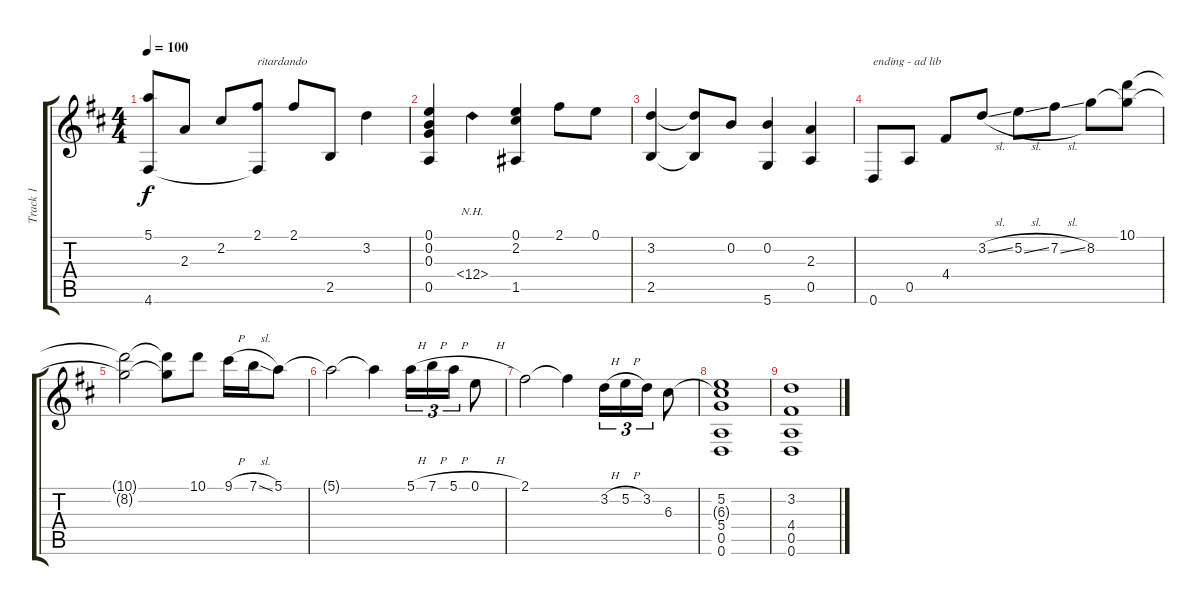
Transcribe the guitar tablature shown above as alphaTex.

\track ("Track 1" "Track 1") {instrument acousticguitarsteel}
\staff {score tabs}
\tuning (E4 B3 G3 D3 A2 D2) {hide}
\ts (4 4)
\tempo 100
\clef g2
\ks d
(5.1{t} 4.6).8{dy f} 2.3.8 2.2.8 (2.1 4.6{t}).8{txt "ritardando"} 2.1.8 2.5.8 3.2.4 |
(0.1 0.2 0.3 0.5).4 12.4{nh}.4 (0.1 2.2 1.5).4 2.1.8 0.1.8 |
(3.2 2.5).4 (3.2{t} 2.5{t}).8 0.2.8 (0.2 5.6).4 (2.3 0.5).4 |
0.6.8{txt "ending - ad lib"} 0.5.8 4.4.8 3.2{sl}.8 5.2{sl}.8 7.2{sl}.8 8.2.8 (10.1 8.2{t}).8 |
(10.1{t} 8.2{t}).2 (10.1{t} 8.2{t}).8 10.1.8 9.1{h}.16 7.1{sl}.16 5.1.8 |
5.1{t}.2 5.1{t}.4 5.1{h}.16{tu (3 2)} 7.1{h}.16{tu (3 2)} 5.1{h}.16{tu (3 2)} 0.1{h}.8 |
2.1.2 2.1{t}.4 3.2{h}.16{tu (3 2)} 5.2{h}.16{tu (3 2)} 3.2.16{tu (3 2)} 6.3.8 |
(5.2 6.3{t} 5.4 0.5 0.6).1 |
(3.2 4.4 0.5 0.6).1
